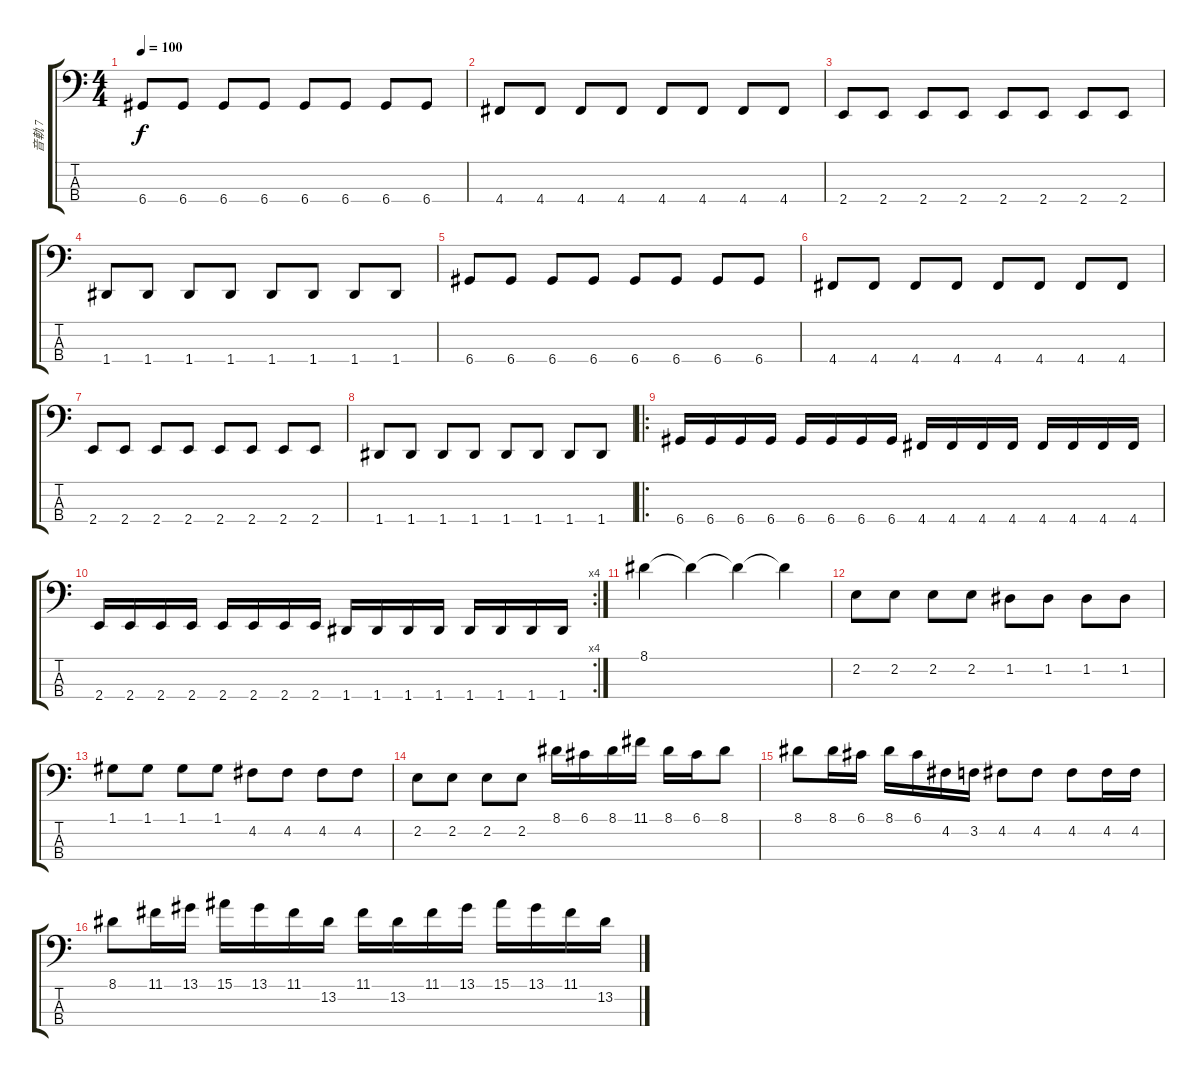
\track ("音軌 7" "音軌 7") {instrument electricbasspick}
\staff {score tabs}
\tuning (G2 D2 A1 D1) {hide}
\ts (4 4)
\tempo 100
\clef f4
\ks c
6.4.8{dy f instrument electricbasspick} 6.4.8 6.4.8 6.4.8 6.4.8 6.4.8 6.4.8 6.4.8 |
4.4.8 4.4.8 4.4.8 4.4.8 4.4.8 4.4.8 4.4.8 4.4.8 |
2.4.8 2.4.8 2.4.8 2.4.8 2.4.8 2.4.8 2.4.8 2.4.8 |
1.4.8 1.4.8 1.4.8 1.4.8 1.4.8 1.4.8 1.4.8 1.4.8 |
6.4.8 6.4.8 6.4.8 6.4.8 6.4.8 6.4.8 6.4.8 6.4.8 |
4.4.8 4.4.8 4.4.8 4.4.8 4.4.8 4.4.8 4.4.8 4.4.8 |
2.4.8 2.4.8 2.4.8 2.4.8 2.4.8 2.4.8 2.4.8 2.4.8 |
1.4.8 1.4.8 1.4.8 1.4.8 1.4.8 1.4.8 1.4.8 1.4.8 |
\ro
6.4.16 6.4.16 6.4.16 6.4.16 6.4.16 6.4.16 6.4.16 6.4.16 4.4.16 4.4.16 4.4.16 4.4.16 4.4.16 4.4.16 4.4.16 4.4.16 |
\rc 4
2.4.16 2.4.16 2.4.16 2.4.16 2.4.16 2.4.16 2.4.16 2.4.16 1.4.16 1.4.16 1.4.16 1.4.16 1.4.16 1.4.16 1.4.16 1.4.16 |
8.1.4 8.1{t}.4 8.1{t}.4 8.1{t}.4 |
2.2.8 2.2.8 2.2.8 2.2.8 1.2.8 1.2.8 1.2.8 1.2.8 |
1.1.8 1.1.8 1.1.8 1.1.8 4.2.8 4.2.8 4.2.8 4.2.8 |
2.2.8 2.2.8 2.2.8 2.2.8 8.1.16 6.1.16 8.1.16 11.1.16 8.1.16 6.1.16 8.1.8 |
8.1.8 8.1.16 6.1.16 8.1.16 6.1.16 4.2.16 3.2.16 4.2.8 4.2.8 4.2.8 4.2.16 4.2.16 |
8.1.8 11.1.16 13.1.16 15.1.16 13.1.16 11.1.16 13.2.16 11.1.16 13.2.16 11.1.16 13.1.16 15.1.16 13.1.16 11.1.16 13.2.16
